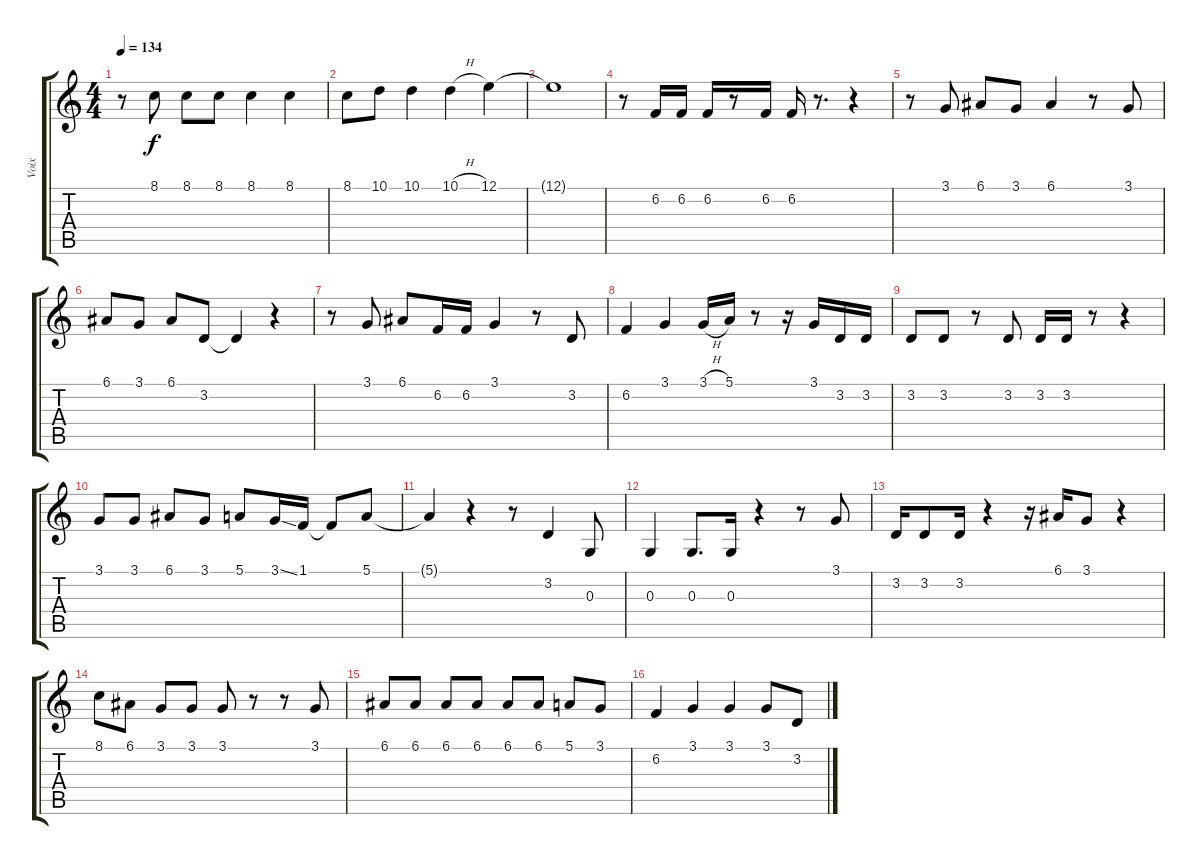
\track ("Voix" "Voix") {instrument accordion}
\staff {score tabs}
\tuning (E4 B3 G3 D3 A2 E2) {hide}
\ts (4 4)
\tempo 134
\clef g2
\ks c
r.8{dy f} 8.1.8 8.1.8 8.1.8 8.1.4 8.1.4 |
8.1.8 10.1.8 10.1.4 10.1{h}.4 12.1.4 |
12.1{t}.1 |
r.8 6.2.16 6.2.16 6.2.16 r.8 6.2.16 6.2.16 r.8{d} r.4 |
r.8 3.1.8 6.1.8 3.1.8 6.1.4 r.8 3.1.8 |
6.1.8 3.1.8 6.1.8 3.2.8 3.2{t}.4 r.4 |
r.8 3.1.8 6.1.8 6.2.16 6.2.16 3.1.4 r.8 3.2.8 |
6.2.4 3.1.4 3.1{h}.16 5.1.16 r.8 r.16 3.1.16 3.2.16 3.2.16 |
3.2.8 3.2.8 r.8 3.2.8 3.2.16 3.2.16 r.8 r.4 |
3.1.8 3.1.8 6.1.8 3.1.8 5.1.8 3.1{ss}.16 1.1.16 1.1{t}.8 5.1.8 |
5.1{t}.4 r.4 r.8 3.2.4 0.3.8 |
0.3.4 0.3.8{d} 0.3.16 r.4 r.8 3.1.8 |
3.2.16 3.2.8 3.2.16 r.4 r.16 6.1.16 3.1.8 r.4 |
8.1.8 6.1.8 3.1.8 3.1.8 3.1.8 r.8 r.8 3.1.8 |
6.1.8 6.1.8 6.1.8 6.1.8 6.1.8 6.1.8 5.1.8 3.1.8 |
6.2.4 3.1.4 3.1.4 3.1.8 3.2.8
